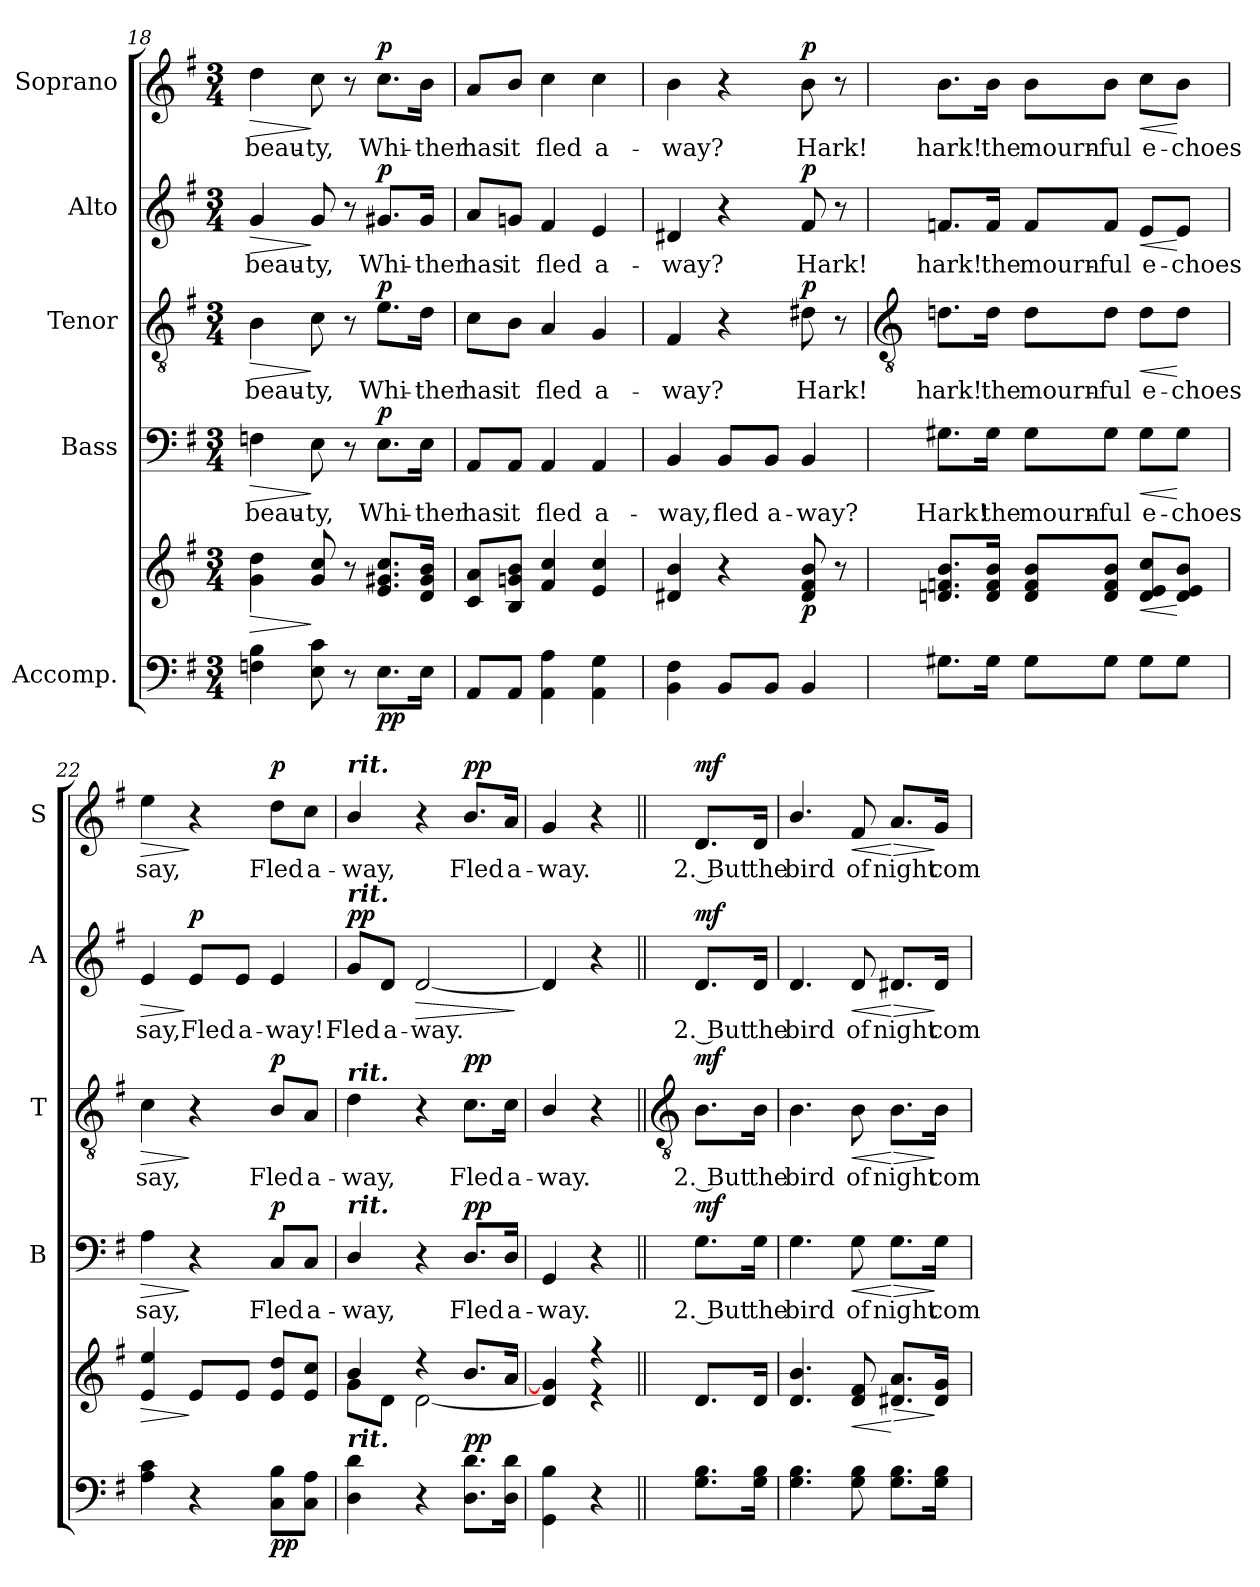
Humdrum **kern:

**kern	**kern	**dynam	**kern	**text	**dynam	**kern	**text	**dynam	**kern	**text	**dynam	**kern	**text	**dynam
*part5	*part5	*part5	*part4	*part4	*part4	*part3	*part3	*part3	*part2	*part2	*part2	*part1	*part1	*part1
*staff6	*staff5	*staff5/6	*staff4	*staff4	*staff4	*staff3	*staff3	*staff3	*staff2	*staff2	*staff2	*staff1	*staff1	*staff1
*I"Accomp.	*	*	*I"Bass	*	*	*I"Tenor	*	*	*I"Alto	*	*	*I"Soprano	*	*
*	*	*	*I'B	*	*	*I'T	*	*	*I'A	*	*	*I'S	*	*
*clefF4	*clefG2	*	*clefF4	*	*	*clefGv2	*	*	*clefG2	*	*	*clefG2	*	*
*k[f#]	*k[f#]	*	*k[f#]	*	*	*k[f#]	*	*	*k[f#]	*	*	*k[f#]	*	*
*G:	*G:	*	*G:	*	*	*G:	*	*	*G:	*	*	*G:	*	*
*M3/4	*M3/4	*	*M3/4	*	*	*M3/4	*	*	*M3/4	*	*	*M3/4	*	*
=18	=18	=18	=18	=18	=18	=18	=18	=18	=18	=18	=18	=18	=18	=18
!	!	!LO:HP:b	!	!LO:LY:b	!LO:HP:b	!	!LO:LY:b	!LO:HP:b	!	!LO:LY:b	!LO:HP:b	!	!LO:LY:b	!LO:HP:b
4Fn 4B	4g 4dd	>	4Fn	beau-	>	4B	beau-	>	4g	beau-	>	4dd	beau-	>
!	!	!	!	!LO:LY:b	!	!	!LO:LY:b	!	!	!LO:LY:b	!	!	!LO:LY:b	!
8E 8c	8g 8cc	]	8E	-ty,	]	8c	-ty,	]	8g	-ty,	]	8cc	-ty,	]
8r	8r	.	8r	.	.	8r	.	.	8r	.	.	8r	.	.
!	!	!LO:DY:b=2	!	!LO:LY:b	!	!	!LO:LY:b	!	!	!LO:LY:b	!	!	!LO:LY:b	!
!	!	!LO:DY:n=1:b	!	!	!LO:DY:b	!	!	!LO:DY:b	!	!	!LO:DY:b	!	!	!LO:DY:b
8.EL	8.e 8.g#X 8.ccL	p p	8.E\L	Whi-	p	8.e\L	Whi-	p	8.g#X/L	Whi-	p	8.cc\L	Whi-	p
!	!	!	!	!LO:LY:b	!	!	!LO:LY:b	!	!	!LO:LY:b	!	!	!LO:LY:b	!
16EJ	16d/ 16g#/ 16b/J	.	16E\Jk	-ther	.	16d\Jk	-ther	.	16g#/Jk	-ther	.	16b\Jk	-ther	.
=19	=19	=19	=19	=19	=19	=19	=19	=19	=19	=19	=19	=19	=19	=19
!	!	!	!	!LO:LY:b	!	!	!LO:LY:b	!	!	!LO:LY:b	!	!	!LO:LY:b	!
8AAL	8c 8aL	.	8AA/L	has	.	8c\L	has	.	8a/L	has	.	8a/L	has	.
!	!	!	!	!LO:LY:b	!	!	!LO:LY:b	!	!	!LO:LY:b	!	!	!LO:LY:b	!
8AAJ	8B 8gn 8bJ	.	8AA/J	it	.	8B\J	it	.	8gn/J	it	.	8b/J	it	.
!	!	!	!	!LO:LY:b	!	!	!LO:LY:b	!	!	!LO:LY:b	!	!	!LO:LY:b	!
4AA 4A	4f# 4cc	.	4AA	fled	.	4A	fled	.	4f#	fled	.	4cc	fled	.
!	!	!	!	!LO:LY:b	!	!	!LO:LY:b	!	!	!LO:LY:b	!	!	!LO:LY:b	!
4AA 4G	4e 4cc	.	4AA	a-	.	4G	a-	.	4e	a-	.	4cc	a-	.
=20	=20	=20	=20	=20	=20	=20	=20	=20	=20	=20	=20	=20	=20	=20
!	!	!	!	!LO:LY:b	!	!	!LO:LY:b	!	!	!LO:LY:b	!	!	!LO:LY:b	!
4BB 4F#	4d#X 4b	.	4BB	-way,	.	4F#	-way?	.	4d#X	-way?	.	4b	-way?	.
!	!	!	!	!LO:LY:b	!	!	!	!	!	!	!	!	!	!
8BBL	4r	.	8BB/L	fled	.	4r	.	.	4r	.	.	4r	.	.
!	!	!	!	!LO:LY:b	!	!	!	!	!	!	!	!	!	!
8BBJ	.	.	8BB/J	a-	.	.	.	.	.	.	.	.	.	.
!	!	!LO:DY:b	!	!LO:LY:b	!	!	!LO:LY:b	!LO:DY:b	!	!LO:LY:b	!LO:DY:b	!	!LO:LY:b	!LO:DY:b
4BB	8d# 8f# 8b	p	4BB	-way?	.	8d#X	Hark!	p	8f#	Hark!	p	8b	Hark!	p
.	8r	.	.	.	.	8r	.	.	8r	.	.	8r	.	.
!!LO:LB:g=z
=21	=21	=21	=21	=21	=21	=21	=21	=21	=21	=21	=21	=21	=21	=21
*	*	*	*	*	*	*clefGv2	*	*	*	*	*	*	*	*
*	*^	*	*	*	*	*	*	*	*	*	*	*	*	*
!	!	!	!	!	!LO:LY:b	!	!	!LO:LY:b	!	!	!LO:LY:b	!	!	!LO:LY:b	!
8.G#XL	8.dn 8.fn 8.bL	2.ryy	.	8.G#X\L	Hark!	.	8.dn\L	hark!	.	8.fn/L	hark!	.	8.b\L	hark!	.
!	!	!	!	!	!LO:LY:b	!	!	!LO:LY:b	!	!	!LO:LY:b	!	!	!LO:LY:b	!
16G#J	16d 16f 16bJ	.	.	16G#\Jk	the	.	16d\Jk	the	.	16f/Jk	the	.	16b\Jk	the	.
!	!	!	!	!	!LO:LY:b	!	!	!LO:LY:b	!	!	!LO:LY:b	!	!	!LO:LY:b	!
8G#L	8d 8f 8bL	.	.	8G#\L	mourn-	.	8d\L	mourn-	.	8f/L	mourn-	.	8b\L	mourn-	.
!	!	!	!	!	!LO:LY:b	!	!	!LO:LY:b	!	!	!LO:LY:b	!	!	!LO:LY:b	!
8G#J	8d 8f 8bJ	.	.	8G#\J	-ful	.	8d\J	-ful	.	8f/J	-ful	.	8b\J	-ful	.
!	!	!	!LO:HP:b	!	!LO:LY:b	!LO:HP:b	!	!LO:LY:b	!LO:HP:b	!	!LO:LY:b	!LO:HP:b	!	!LO:LY:b	!LO:HP:b
8G#L	8d 8e 8ccL	.	<	8G#\L	e-	<	8d\L	e-	<	8e/L	e-	<	8cc\L	e-	<
!	!	!	!	!	!LO:LY:b	!	!	!LO:LY:b	!	!	!LO:LY:b	!	!	!LO:LY:b	!
8G#J	8d 8e 8bJ	.	[	8G#\J	-choes	[	8d\J	-choes	[	8e/J	-choes	[	8b\J	-choes	[
=22	=22	=22	=22	=22	=22	=22	=22	=22	=22	=22	=22	=22	=22	=22	=22
!	!	!LO:N:vis=1	!LO:HP:b	!	!LO:LY:b	!LO:HP:b	!	!LO:LY:b	!LO:HP:b	!	!LO:LY:b	!LO:HP:b	!	!LO:LY:b	!LO:HP:b
4A 4c	4e 4ee	2.ryy	>	4A	say,	>	4c	say,	>	4e	say,	>	4ee	say,	>
!	!	!	!	!	!	!	!	!	!	!	!LO:LY:b	!LO:DY:n=1:b	!	!	!
4r	8eL	.	]	4r	.	]	4r	.	]	8e/L	Fled	] p	4r	.	]
!	!	!	!	!	!	!	!	!	!	!	!LO:LY:b	!	!	!	!
.	8eJ	.	.	.	.	.	.	.	.	8e/J	a-	.	.	.	.
!	!	!	!LO:DY:b=2	!	!LO:LY:b	!	!	!LO:LY:b	!	!	!LO:LY:b	!	!	!LO:LY:b	!
!	!	!	!LO:DY:n=1:b	!	!	!LO:DY:b	!	!	!LO:DY:b	!	!	!	!	!	!LO:DY:b
8C 8BL	8e 8ddL	.	p p	8C/L	Fled	p	8B/L	Fled	p	4e	-way!	.	8dd\L	Fled	p
!	!	!	!	!	!LO:LY:b	!	!	!LO:LY:b	!	!	!	!	!	!LO:LY:b	!
8C 8AJ	8e 8ccJ	.	.	8C/J	a-	.	8A/J	a-	.	.	.	.	8cc\J	a-	.
=23	=23	=23	=23	=23	=23	=23	=23	=23	=23	=23	=23	=23	=23	=23	=23
!	!	!	!	!	!	!	!	!	!	!	!	!	!LO:TX:a:Bi:t=rit.	!	!
!	!	!	!	!	!	!	!	!	!	!LO:TX:a:Bi:t=rit.	!	!	!	!	!
!	!	!	!	!	!	!	!LO:TX:a:Bi:t=rit.	!	!	!	!	!	!	!	!
!	!	!	!	!LO:TX:a:Bi:t=rit.	!	!	!	!	!	!	!	!	!	!	!
!LO:TX:a:Bi:t=rit.	!	!	!	!	!	!	!	!	!	!	!	!	!	!	!
!	!	!	!	!	!LO:LY:b	!	!	!LO:LY:b	!	!	!LO:LY:b	!LO:DY:b	!	!LO:LY:b	!
4D\ 4d\	4b/	8g\L	.	4D/	-way,	.	4d	-way,	.	8g/L	Fled	pp	4b/	-way,	.
!	!	!	!	!	!	!	!	!	!	!	!LO:LY:b	!	!	!	!
.	.	8d\J	.	.	.	.	.	.	.	8d/J	a-	.	.	.	.
!	!	!	!	!	!	!	!	!	!	!	!LO:LY:b	!LO:HP:b	!	!	!
4r	4r	[2d\	.	4r	.	.	4r	.	.	[2d	-way.	>	4r	.	.
!	!	!	!LO:DY:a=2	!	!LO:LY:b	!LO:DY:b	!	!LO:LY:b	!LO:DY:b	!	!	!	!	!LO:LY:b	!LO:DY:b
8.D\ 8.d\L	8.b/L	.	pp	8.D/L	Fled	pp	8.c\L	Fled	pp	.	.	.	8.b/L	Fled	pp
!	!	!	!	!	!LO:LY:b	!	!	!LO:LY:b	!	!	!	!	!	!LO:LY:b	!
16D\ 16d\J	16aJ	.	.	16D/Jk	a-	.	16c\Jk	a-	.	.	.	.	16a/Jk	a-	.
*	*v	*v	*	*	*	*	*	*	*	*	*	*	*	*	*
.	.	.	.	.	.	.	.	.	.	.	]	.	.	.
=24	=24	=24	=24	=24	=24	=24	=24	=24	=24	=24	=24	=24	=24	=24
*	*^	*	*	*	*	*	*	*	*	*	*	*	*	*
!	!	!	!	!	!LO:LY:b	!	!	!LO:LY:b	!	!	!	!	!	!LO:LY:b	!
4GG 4B	4ryy	4d/] 4g/]	.	4GG	-way.	.	4B/	-way.	.	4d]	.	.	4g	-way.	.
4r	4r	4r	.	4r	.	.	4r	.	.	4r	.	.	4r	.	.
*	*v	*v	*	*	*	*	*	*	*	*	*	*	*	*	*
!!LO:LB:g=z
=25||	=25||	=25||	=25||	=25||	=25||	=25||	=25||	=25||	=25||	=25||	=25||	=25||	=25||	=25||
*	*	*	*	*	*	*clefGv2	*	*	*	*	*	*	*	*
*	*^	*	*	*	*	*	*	*	*	*	*	*	*	*
!	!	!	!LO:DY:b=2	!	!LO:LY:b	!	!	!LO:LY:b	!	!	!LO:LY:b	!	!	!LO:LY:b	!
!	!	!	!LO:DY:n=1:b=2	!	!	!	!	!	!	!	!	!	!	!	!
!	!	!	!LO:DY:n=2:b	!	!	!LO:DY:b	!	!	!LO:DY:b	!	!	!LO:DY:b	!	!	!LO:DY:b
*	*v	*v	*	*	*	*	*	*	*	*	*	*	*	*	*
8.G 8.BL	8.dL	p mf mf	8.G\L	2. But	mf	8.B\L	2. But	mf	8.d/L	2. But	mf	8.d/L	2. But	mf
!	!	!	!	!LO:LY:b	!	!	!LO:LY:b	!	!	!LO:LY:b	!	!	!LO:LY:b	!
16G 16BJ	16dJ	.	16G\Jk	the	.	16B\Jk	the	.	16d/Jk	the	.	16d/Jk	the	.
=26	=26	=26	=26	=26	=26	=26	=26	=26	=26	=26	=26	=26	=26	=26
!	!	!	!	!LO:LY:b	!	!	!LO:LY:b	!	!	!LO:LY:b	!	!	!LO:LY:b	!
4.G 4.B	4.d/ 4.b/	.	4.G	bird	.	4.B	bird	.	4.d	bird	.	4.b/	bird	.
!	!	!LO:HP:b	!	!LO:LY:b	!LO:HP:b	!	!LO:LY:b	!LO:HP:b	!	!LO:LY:b	!LO:HP:b	!	!LO:LY:b	!LO:HP:b
8G 8B	8d 8f#	<	8G	of	<	8B	of	<	8d	of	<	8f#	of	<
!	!	!LO:HP:n=1:b	!	!LO:LY:b	!LO:HP:n=1:b	!	!LO:LY:b	!LO:HP:n=1:b	!	!LO:LY:b	!LO:HP:n=1:b	!	!LO:LY:b	!LO:HP:n=1:b
8.G 8.BL	8.d#X 8.aL	[ >	8.G\L	night	[ >	8.B\L	night	[ >	8.d#X/L	night	[ >	8.a/L	night	[ >
!	!	!	!	!LO:LY:b	!	!	!LO:LY:b	!	!	!LO:LY:b	!	!	!LO:LY:b	!
16G 16BJ	16d# 16gJ	]	16G\Jk	com-	]	16B\Jk	com-	]	16d#/Jk	com-	]	16g/Jk	com-	]
=	=	=	=	=	=	=	=	=	=	=	=	=	=	=
*-	*-	*-	*-	*-	*-	*-	*-	*-	*-	*-	*-	*-	*-	*-
